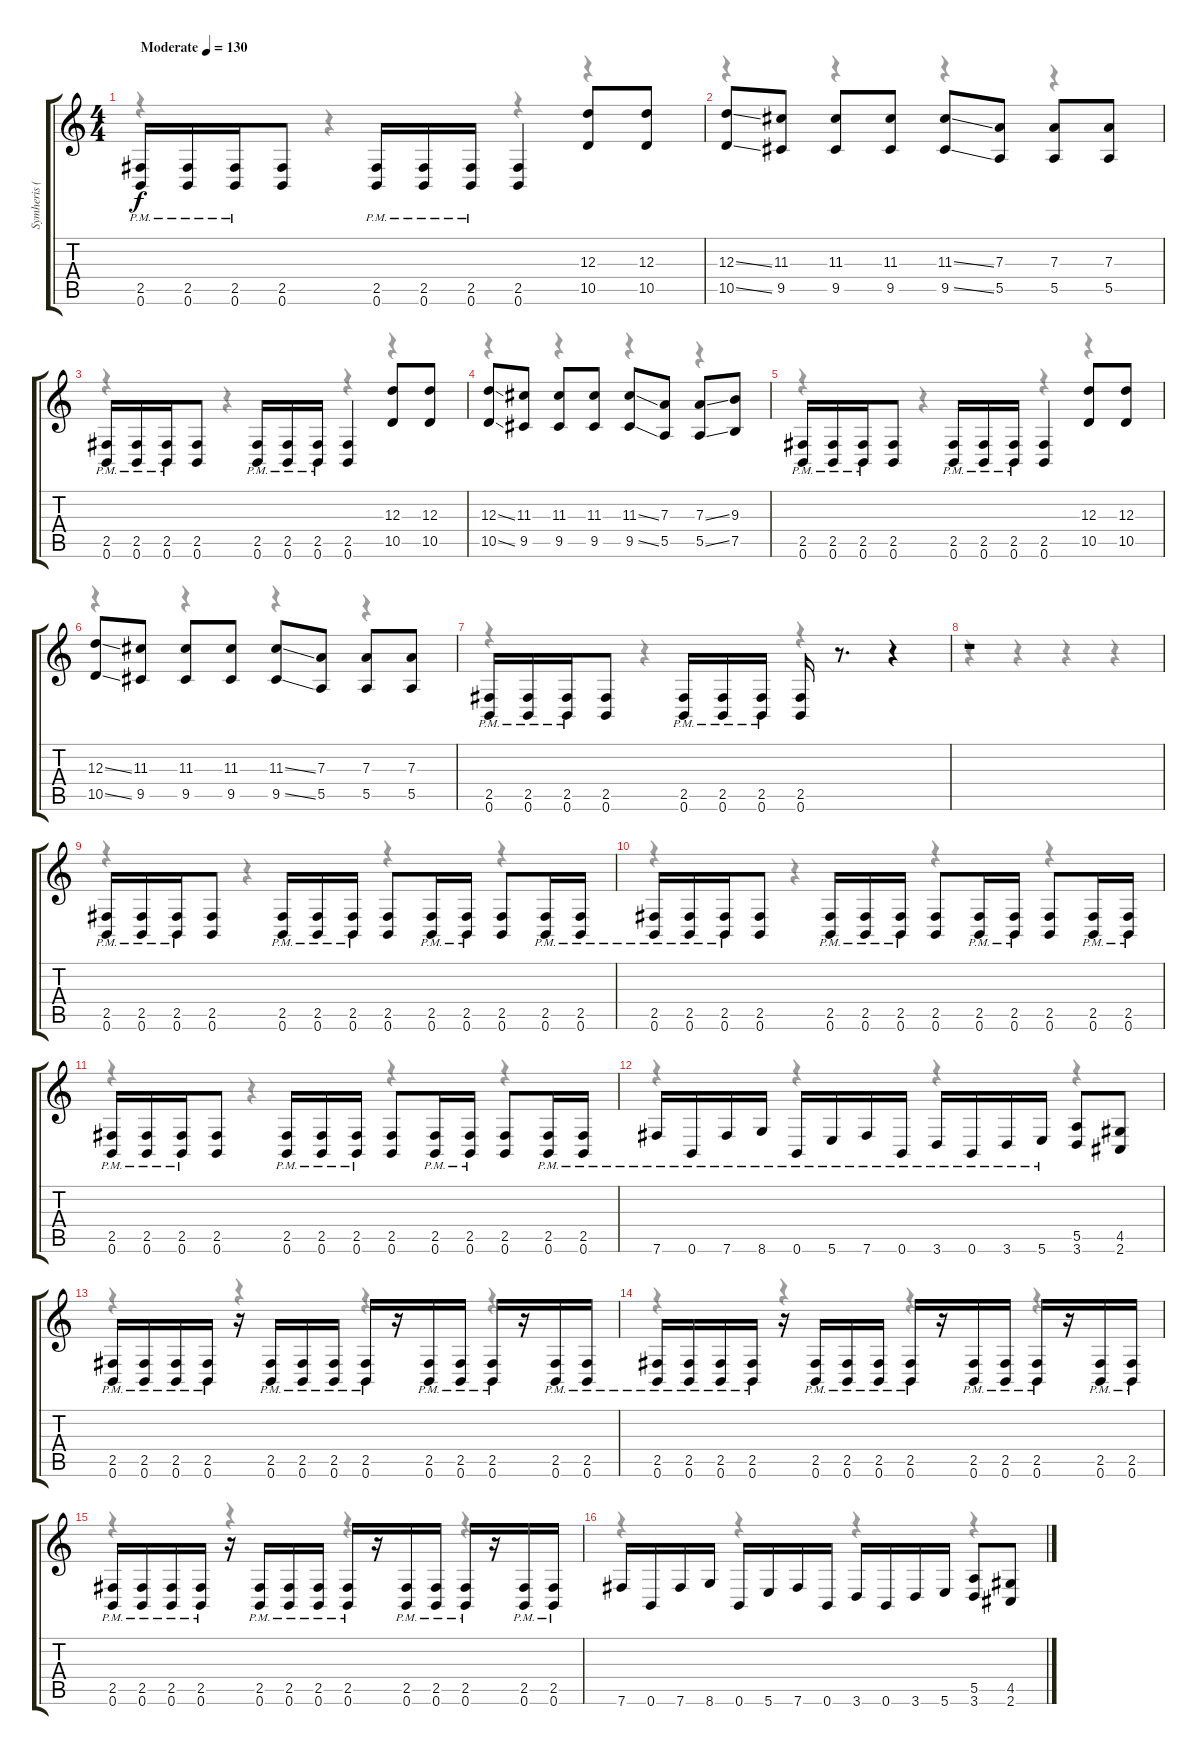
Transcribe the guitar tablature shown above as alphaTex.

\track ("Symheris (Lead)" "Symheris (") {instrument distortionguitar}
\staff {score tabs}
\tuning (B3 Gb3 D3 A2 E2 B1) {hide}
\voice
\ts (4 4)
\tempo (130 "Moderate")
\clef g2
\ks c
(2.5{pm} 0.6{pm}).16{dy f instrument distortionguitar} (2.5{pm} 0.6{pm}).16 (2.5{pm} 0.6{pm}).16 (2.5 0.6).8 (2.5{pm} 0.6{pm}).16 (2.5{pm} 0.6{pm}).16 (2.5{pm} 0.6{pm}).16 (2.5 0.6).4 (12.3 10.5).8 (12.3 10.5).8 |
(12.3{ss} 10.5{ss}).8 (11.3 9.5).8 (11.3 9.5).8 (11.3 9.5).8 (11.3{ss} 9.5{ss}).8 (7.3 5.5).8 (7.3 5.5).8 (7.3 5.5).8 |
(2.5{pm} 0.6{pm}).16 (2.5{pm} 0.6{pm}).16 (2.5{pm} 0.6{pm}).16 (2.5 0.6).8 (2.5{pm} 0.6{pm}).16 (2.5{pm} 0.6{pm}).16 (2.5{pm} 0.6{pm}).16 (2.5 0.6).4 (12.3 10.5).8 (12.3 10.5).8 |
(12.3{ss} 10.5{ss}).8 (11.3 9.5).8 (11.3 9.5).8 (11.3 9.5).8 (11.3{ss} 9.5{ss}).8 (7.3 5.5).8 (7.3{ss} 5.5{ss}).8 (9.3 7.5).8 |
(2.5{pm} 0.6{pm}).16 (2.5{pm} 0.6{pm}).16 (2.5{pm} 0.6{pm}).16 (2.5 0.6).8 (2.5{pm} 0.6{pm}).16 (2.5{pm} 0.6{pm}).16 (2.5{pm} 0.6{pm}).16 (2.5 0.6).4 (12.3 10.5).8 (12.3 10.5).8 |
(12.3{ss} 10.5{ss}).8 (11.3 9.5).8 (11.3 9.5).8 (11.3 9.5).8 (11.3{ss} 9.5{ss}).8 (7.3 5.5).8 (7.3 5.5).8 (7.3 5.5).8 |
(2.5{pm} 0.6{pm}).16 (2.5{pm} 0.6{pm}).16 (2.5{pm} 0.6{pm}).16 (2.5 0.6).8 (2.5{pm} 0.6{pm}).16 (2.5{pm} 0.6{pm}).16 (2.5{pm} 0.6{pm}).16 (2.5 0.6).16 r.8{d} r.4 |
r.1 |
(2.5{pm} 0.6{pm}).16 (2.5{pm} 0.6{pm}).16 (2.5{pm} 0.6{pm}).16 (2.5 0.6).8 (2.5{pm} 0.6{pm}).16 (2.5{pm} 0.6{pm}).16 (2.5{pm} 0.6{pm}).16 (2.5 0.6).8 (2.5{pm} 0.6{pm}).16 (2.5{pm} 0.6{pm}).16 (2.5 0.6).8 (2.5{pm} 0.6{pm}).16 (2.5{pm} 0.6{pm}).16 |
(2.5{pm} 0.6{pm}).16 (2.5{pm} 0.6{pm}).16 (2.5{pm} 0.6{pm}).16 (2.5 0.6).8 (2.5{pm} 0.6{pm}).16 (2.5{pm} 0.6{pm}).16 (2.5{pm} 0.6{pm}).16 (2.5 0.6).8 (2.5{pm} 0.6{pm}).16 (2.5{pm} 0.6{pm}).16 (2.5 0.6).8 (2.5{pm} 0.6{pm}).16 (2.5{pm} 0.6{pm}).16 |
(2.5{pm} 0.6{pm}).16 (2.5{pm} 0.6{pm}).16 (2.5{pm} 0.6{pm}).16 (2.5 0.6).8 (2.5{pm} 0.6{pm}).16 (2.5{pm} 0.6{pm}).16 (2.5{pm} 0.6{pm}).16 (2.5 0.6).8 (2.5{pm} 0.6{pm}).16 (2.5{pm} 0.6{pm}).16 (2.5 0.6).8 (2.5{pm} 0.6{pm}).16 (2.5{pm} 0.6{pm}).16 |
7.6{pm}.16 0.6{pm}.16 7.6{pm}.16 8.6{pm}.16 0.6{pm}.16 5.6{pm}.16 7.6{pm}.16 0.6{pm}.16 3.6{pm}.16 0.6{pm}.16 3.6{pm}.16 5.6{pm}.16 (5.5 3.6).8 (4.5 2.6).8 |
(2.5{pm} 0.6{pm}).16 (2.5{pm} 0.6{pm}).16 (2.5{pm} 0.6{pm}).16 (2.5{pm} 0.6{pm}).16 r.16 (2.5{pm} 0.6{pm}).16 (2.5{pm} 0.6{pm}).16 (2.5{pm} 0.6{pm}).16 (2.5{pm} 0.6{pm}).16 r.16 (2.5{pm} 0.6{pm}).16 (2.5{pm} 0.6{pm}).16 (2.5{pm} 0.6{pm}).16 r.16 (2.5{pm} 0.6{pm}).16 (2.5{pm} 0.6{pm}).16 |
(2.5{pm} 0.6{pm}).16 (2.5{pm} 0.6{pm}).16 (2.5{pm} 0.6{pm}).16 (2.5{pm} 0.6{pm}).16 r.16 (2.5{pm} 0.6{pm}).16 (2.5{pm} 0.6{pm}).16 (2.5{pm} 0.6{pm}).16 (2.5{pm} 0.6{pm}).16 r.16 (2.5{pm} 0.6{pm}).16 (2.5{pm} 0.6{pm}).16 (2.5{pm} 0.6{pm}).16 r.16 (2.5{pm} 0.6{pm}).16 (2.5{pm} 0.6{pm}).16 |
(2.5{pm} 0.6{pm}).16 (2.5{pm} 0.6{pm}).16 (2.5{pm} 0.6{pm}).16 (2.5{pm} 0.6{pm}).16 r.16 (2.5{pm} 0.6{pm}).16 (2.5{pm} 0.6{pm}).16 (2.5{pm} 0.6{pm}).16 (2.5{pm} 0.6{pm}).16 r.16 (2.5{pm} 0.6{pm}).16 (2.5{pm} 0.6{pm}).16 (2.5{pm} 0.6{pm}).16 r.16 (2.5{pm} 0.6{pm}).16 (2.5{pm} 0.6{pm}).16 |
7.6.16 0.6.16 7.6.16 8.6.16 0.6.16 5.6.16 7.6.16 0.6.16 3.6.16 0.6.16 3.6.16 5.6.16 (5.5 3.6).8 (4.5 2.6).8
\voice
\clef g2
\ottava regular
\simile none
\ks c
r.4{dy f} r.4 r.4 r.4 |
r.4 r.4 r.4 r.4 |
r.4 r.4 r.4 r.4 |
r.4 r.4 r.4 r.4 |
r.4 r.4 r.4 r.4 |
r.4 r.4 r.4 r.4 |
r.4 r.4 r.4 r.4 |
r.4 r.4 r.4 r.4 |
r.4 r.4 r.4 r.4 |
r.4 r.4 r.4 r.4 |
r.4 r.4 r.4 r.4 |
r.4 r.4 r.4 r.4 |
r.4 r.4 r.4 r.4 |
r.4 r.4 r.4 r.4 |
r.4 r.4 r.4 r.4 |
r.4 r.4 r.4 r.4
